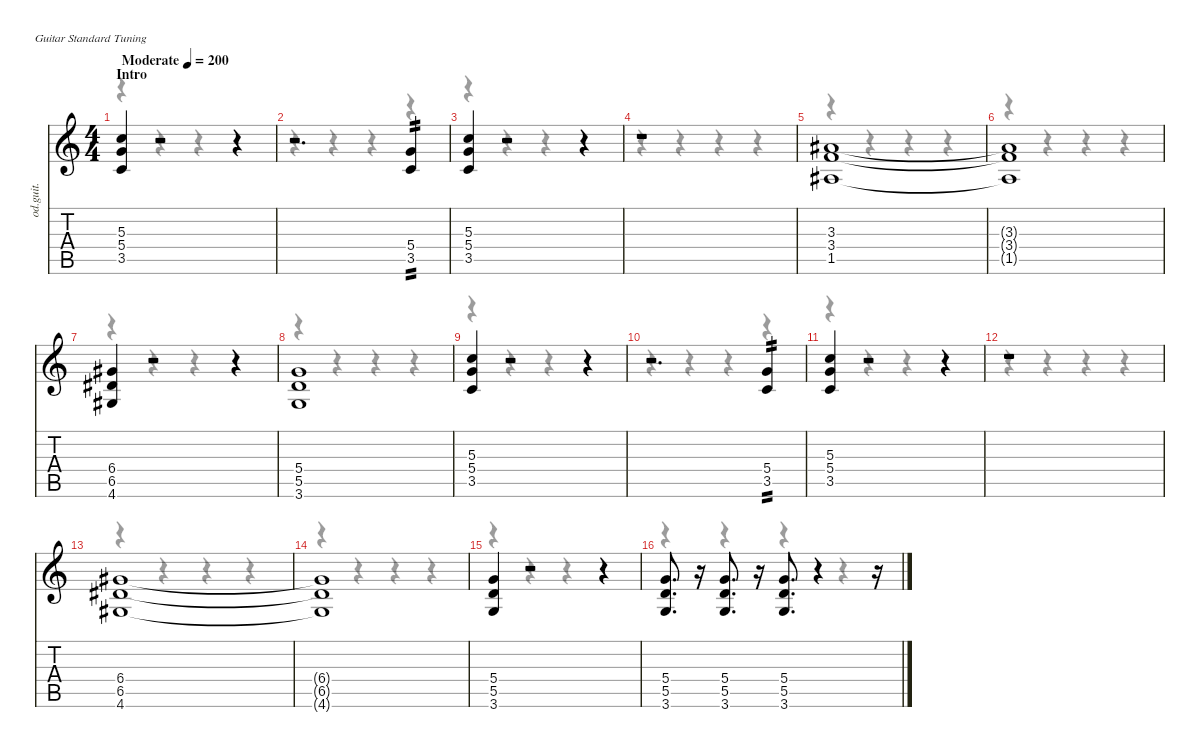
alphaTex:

\defaultSystemsLayout 4
\hideDynamics
\bracketExtendMode nobrackets
\otherSystemsTrackNameOrientation horizontal
\track ("Herman Li (Rythm Guitar)" "od.guit.") {instrument overdrivenguitar}
\staff {score tabs}
\tuning (E4 B3 G3 D3 A2 E2)
\voice
\ts (4 4)
\beaming (8 2 2 2 2)
\section ("" "Intro")
\tempo (200 "Moderate")
\clef g2
\ks c
(5.3 5.4 3.5).4{dy f instrument overdrivenguitar beam Up} r.2{beam Up} r.4{beam Up} |
r.2{d beam Up} (5.4 3.5).4{tp 2 beam Up} |
(5.3 5.4 3.5).4{beam Up} r.2{beam Up} r.4{beam Up} |
r.1{beam Up} |
(3.3{acc #} 3.4 1.5{acc #}).1{beam Up} |
(3.3{t acc #} 3.4{t} 1.5{t acc #}).1{beam Up} |
(6.4{acc #} 6.5{acc #} 4.6{acc #}).4{beam Up} r.2{beam Up} r.4{beam Up} |
(5.4 5.5 3.6).1{beam Up} |
(5.3 5.4 3.5).4{beam Up} r.2{beam Up} r.4{beam Up} |
r.2{d beam Up} (5.4 3.5).4{tp 2 beam Up} |
(5.3 5.4 3.5).4{beam Up} r.2{beam Up} r.4{beam Up} |
r.1{beam Up} |
(6.4{acc #} 6.5{acc #} 4.6{acc #}).1{beam Up} |
(6.4{t acc #} 6.5{t acc #} 4.6{t acc #}).1{beam Up} |
(5.4 5.5 3.6).4{beam Up} r.2{beam Up} r.4{beam Up} |
(5.4 5.5 3.6).8{d beam Up} r.16{beam Up} (5.4 5.5 3.6).8{d beam Up} r.16{beam Up} (5.4 5.5 3.6).8{d beam Up} r.4{beam Up} r.16{beam Up}
\voice
\clef g2
\ottava regular
\simile none
\ks c
r.4{dy mf beam Down} r.4{beam Down} r.4{beam Down} r.4{beam Down} |
r.4{beam Down} r.4{beam Down} r.4{beam Down} r.4{beam Down} |
r.4{beam Down} r.4{beam Down} r.4{beam Down} r.4{beam Down} |
r.4{beam Down} r.4{beam Down} r.4{beam Down} r.4{beam Down} |
r.4{beam Down} r.4{beam Down} r.4{beam Down} r.4{beam Down} |
r.4{beam Down} r.4{beam Down} r.4{beam Down} r.4{beam Down} |
r.4{beam Down} r.4{beam Down} r.4{beam Down} r.4{beam Down} |
r.4{beam Down} r.4{beam Down} r.4{beam Down} r.4{beam Down} |
r.4{beam Down} r.4{beam Down} r.4{beam Down} r.4{beam Down} |
r.4{beam Down} r.4{beam Down} r.4{beam Down} r.4{beam Down} |
r.4{beam Down} r.4{beam Down} r.4{beam Down} r.4{beam Down} |
r.4{beam Down} r.4{beam Down} r.4{beam Down} r.4{beam Down} |
r.4{beam Down} r.4{beam Down} r.4{beam Down} r.4{beam Down} |
r.4{beam Down} r.4{beam Down} r.4{beam Down} r.4{beam Down} |
r.4{beam Down} r.4{beam Down} r.4{beam Down} r.4{beam Down} |
r.4{beam Down} r.4{beam Down} r.4{beam Down} r.4{beam Down}
